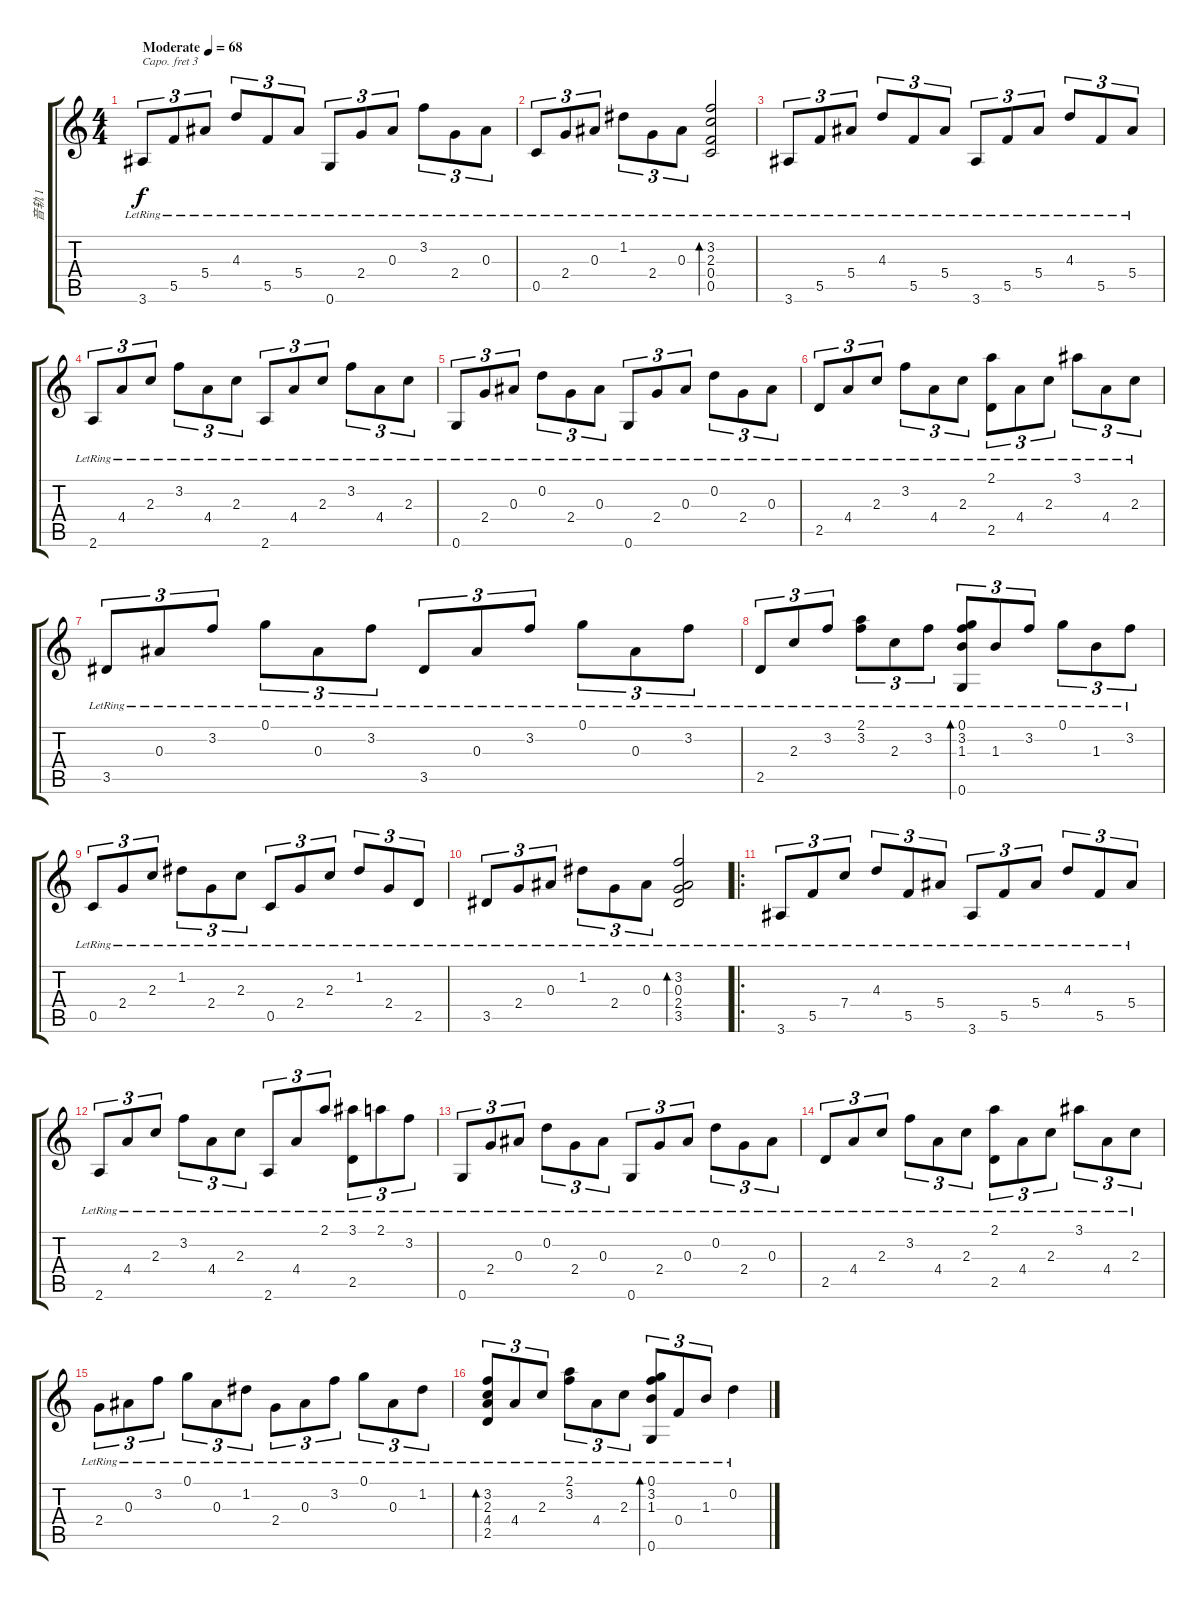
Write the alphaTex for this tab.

\track ("音轨 1" "音轨 1") {instrument acousticguitarsteel}
\staff {score tabs}
\capo 3
\tuning (E4 B3 G3 D3 A2 E2) {hide}
\ts (4 4)
\tempo (68 "Moderate")
\clef g2
\ks c
3.6{lr}.8{tu (3 2) dy f instrument acousticguitarsteel} 5.5{lr}.8{tu (3 2)} 5.4{lr}.8{tu (3 2)} 4.3{lr}.8{tu (3 2)} 5.5{lr}.8{tu (3 2)} 5.4{lr}.8{tu (3 2)} 0.6{lr}.8{tu (3 2)} 2.4{lr}.8{tu (3 2)} 0.3{lr}.8{tu (3 2)} 3.2{lr}.8{tu (3 2)} 2.4{lr}.8{tu (3 2)} 0.3{lr}.8{tu (3 2)} |
0.5{lr}.8{tu (3 2)} 2.4{lr}.8{tu (3 2)} 0.3{lr}.8{tu (3 2)} 1.2{lr}.8{tu (3 2)} 2.4{lr}.8{tu (3 2)} 0.3{lr}.8{tu (3 2)} (3.2{lr} 2.3{lr} 0.4{lr} 0.5{lr}).2{bd 240} |
3.6{lr}.8{tu (3 2)} 5.5{lr}.8{tu (3 2)} 5.4{lr}.8{tu (3 2)} 4.3{lr}.8{tu (3 2)} 5.5{lr}.8{tu (3 2)} 5.4{lr}.8{tu (3 2)} 3.6{lr}.8{tu (3 2)} 5.5{lr}.8{tu (3 2)} 5.4{lr}.8{tu (3 2)} 4.3{lr}.8{tu (3 2)} 5.5{lr}.8{tu (3 2)} 5.4{lr}.8{tu (3 2)} |
2.6{lr}.8{tu (3 2)} 4.4{lr}.8{tu (3 2)} 2.3{lr}.8{tu (3 2)} 3.2{lr}.8{tu (3 2)} 4.4{lr}.8{tu (3 2)} 2.3{lr}.8{tu (3 2)} 2.6{lr}.8{tu (3 2)} 4.4{lr}.8{tu (3 2)} 2.3{lr}.8{tu (3 2)} 3.2{lr}.8{tu (3 2)} 4.4{lr}.8{tu (3 2)} 2.3{lr}.8{tu (3 2)} |
0.6{lr}.8{tu (3 2)} 2.4{lr}.8{tu (3 2)} 0.3{lr}.8{tu (3 2)} 0.2{lr}.8{tu (3 2)} 2.4{lr}.8{tu (3 2)} 0.3{lr}.8{tu (3 2)} 0.6{lr}.8{tu (3 2)} 2.4{lr}.8{tu (3 2)} 0.3{lr}.8{tu (3 2)} 0.2{lr}.8{tu (3 2)} 2.4{lr}.8{tu (3 2)} 0.3{lr}.8{tu (3 2)} |
2.5{lr}.8{tu (3 2)} 4.4{lr}.8{tu (3 2)} 2.3{lr}.8{tu (3 2)} 3.2{lr}.8{tu (3 2)} 4.4{lr}.8{tu (3 2)} 2.3{lr}.8{tu (3 2)} (2.1{lr} 2.5{lr}).8{tu (3 2)} 4.4{lr}.8{tu (3 2)} 2.3{lr}.8{tu (3 2)} 3.1{lr}.8{tu (3 2)} 4.4{lr}.8{tu (3 2)} 2.3{lr}.8{tu (3 2)} |
3.5{lr}.8{tu (3 2)} 0.3{lr}.8{tu (3 2)} 3.2{lr}.8{tu (3 2)} 0.1{lr}.8{tu (3 2)} 0.3{lr}.8{tu (3 2)} 3.2{lr}.8{tu (3 2)} 3.5{lr}.8{tu (3 2)} 0.3{lr}.8{tu (3 2)} 3.2{lr}.8{tu (3 2)} 0.1{lr}.8{tu (3 2)} 0.3{lr}.8{tu (3 2)} 3.2{lr}.8{tu (3 2)} |
2.5{lr}.8{tu (3 2)} 2.3{lr}.8{tu (3 2)} 3.2{lr}.8{tu (3 2)} (2.1{lr} 3.2{lr}).8{tu (3 2)} 2.3{lr}.8{tu (3 2)} 3.2{lr}.8{tu (3 2)} (0.1{lr} 3.2{lr} 1.3{lr} 0.6{lr}).8{tu (3 2) bd 240} 1.3{lr}.8{tu (3 2)} 3.2{lr}.8{tu (3 2)} 0.1{lr}.8{tu (3 2)} 1.3{lr}.8{tu (3 2)} 3.2{lr}.8{tu (3 2)} |
0.5{lr}.8{tu (3 2)} 2.4{lr}.8{tu (3 2)} 2.3{lr}.8{tu (3 2)} 1.2{lr}.8{tu (3 2)} 2.4{lr}.8{tu (3 2)} 2.3{lr}.8{tu (3 2)} 0.5{lr}.8{tu (3 2)} 2.4{lr}.8{tu (3 2)} 2.3{lr}.8{tu (3 2)} 1.2{lr}.8{tu (3 2)} 2.4{lr}.8{tu (3 2)} 2.5{lr}.8{tu (3 2)} |
3.5{lr}.8{tu (3 2)} 2.4{lr}.8{tu (3 2)} 0.3{lr}.8{tu (3 2)} 1.2{lr}.8{tu (3 2)} 2.4{lr}.8{tu (3 2)} 0.3{lr}.8{tu (3 2)} (3.2{lr} 0.3{lr} 2.4{lr} 3.5{lr}).2{bd 240} |
\ro
3.6{lr}.8{tu (3 2)} 5.5{lr}.8{tu (3 2)} 7.4{lr}.8{tu (3 2)} 4.3{lr}.8{tu (3 2)} 5.5{lr}.8{tu (3 2)} 5.4{lr}.8{tu (3 2)} 3.6{lr}.8{tu (3 2)} 5.5{lr}.8{tu (3 2)} 5.4{lr}.8{tu (3 2)} 4.3{lr}.8{tu (3 2)} 5.5{lr}.8{tu (3 2)} 5.4{lr}.8{tu (3 2)} |
2.6{lr}.8{tu (3 2)} 4.4{lr}.8{tu (3 2)} 2.3{lr}.8{tu (3 2)} 3.2{lr}.8{tu (3 2)} 4.4{lr}.8{tu (3 2)} 2.3{lr}.8{tu (3 2)} 2.6{lr}.8{tu (3 2)} 4.4{lr}.8{tu (3 2)} 2.1{lr}.8{tu (3 2)} (3.1{lr} 2.5{lr}).8{tu (3 2)} 2.1{lr}.8{tu (3 2)} 3.2{lr}.8{tu (3 2)} |
0.6{lr}.8{tu (3 2)} 2.4{lr}.8{tu (3 2)} 0.3{lr}.8{tu (3 2)} 0.2{lr}.8{tu (3 2)} 2.4{lr}.8{tu (3 2)} 0.3{lr}.8{tu (3 2)} 0.6{lr}.8{tu (3 2)} 2.4{lr}.8{tu (3 2)} 0.3{lr}.8{tu (3 2)} 0.2{lr}.8{tu (3 2)} 2.4{lr}.8{tu (3 2)} 0.3{lr}.8{tu (3 2)} |
2.5{lr}.8{tu (3 2)} 4.4{lr}.8{tu (3 2)} 2.3{lr}.8{tu (3 2)} 3.2{lr}.8{tu (3 2)} 4.4{lr}.8{tu (3 2)} 2.3{lr}.8{tu (3 2)} (2.1{lr} 2.5{lr}).8{tu (3 2)} 4.4{lr}.8{tu (3 2)} 2.3{lr}.8{tu (3 2)} 3.1{lr}.8{tu (3 2)} 4.4{lr}.8{tu (3 2)} 2.3{lr}.8{tu (3 2)} |
2.4{lr}.8{tu (3 2)} 0.3{lr}.8{tu (3 2)} 3.2{lr}.8{tu (3 2)} 0.1{lr}.8{tu (3 2)} 0.3{lr}.8{tu (3 2)} 1.2{lr}.8{tu (3 2)} 2.4{lr}.8{tu (3 2)} 0.3{lr}.8{tu (3 2)} 3.2{lr}.8{tu (3 2)} 0.1{lr}.8{tu (3 2)} 0.3{lr}.8{tu (3 2)} 1.2{lr}.8{tu (3 2)} |
(3.2{lr} 2.3{lr} 4.4{lr} 2.5{lr}).8{tu (3 2) bd 480} 4.4{lr}.8{tu (3 2)} 2.3{lr}.8{tu (3 2)} (2.1{lr} 3.2{lr}).8{tu (3 2)} 4.4{lr}.8{tu (3 2)} 2.3{lr}.8{tu (3 2)} (0.1{lr} 3.2{lr} 1.3{lr} 0.6{lr}).8{tu (3 2) bd 480} 0.4{lr}.8{tu (3 2)} 1.3{lr}.8{tu (3 2)} 0.2{lr}.4
